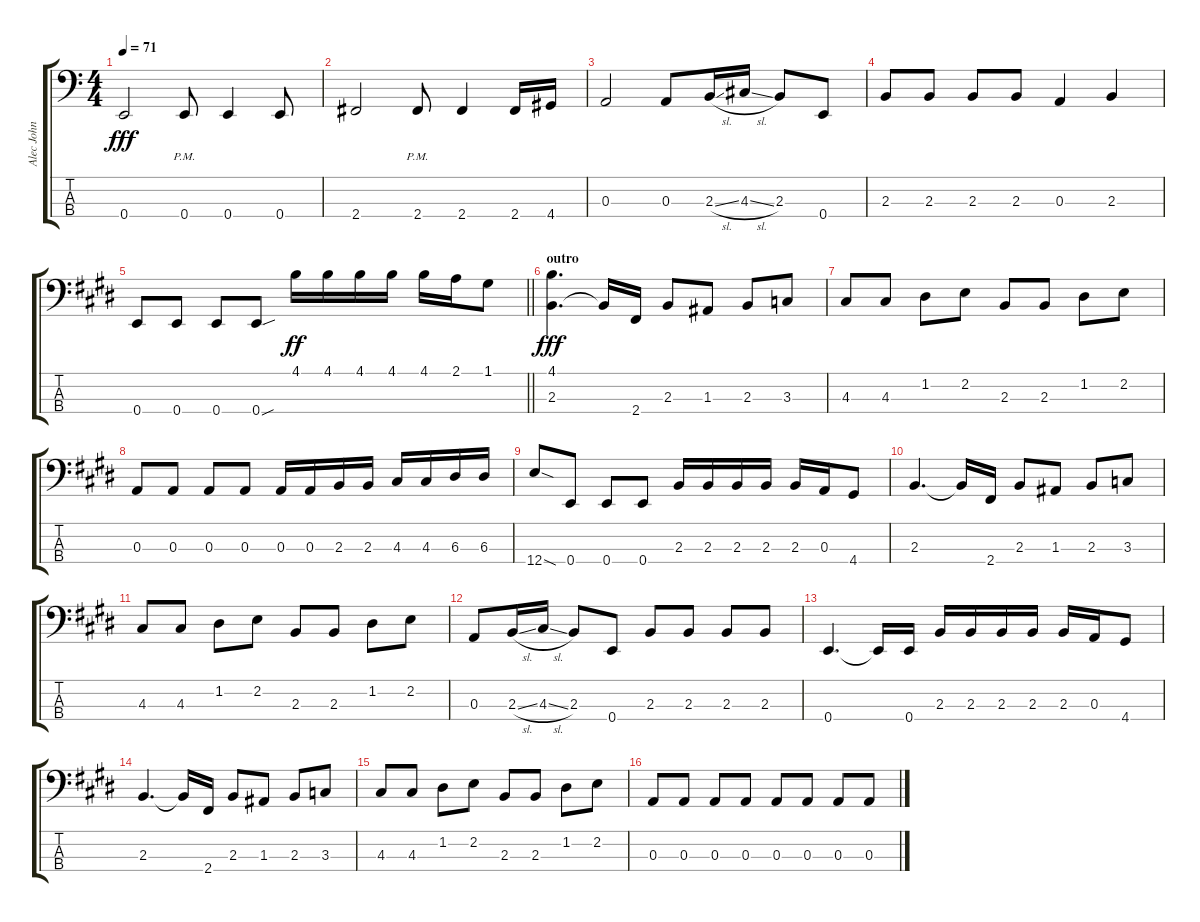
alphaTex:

\track ("Alec John Such" "Alec John ") {instrument electricbassfinger}
\staff {score tabs}
\tuning (G2 D2 A1 E1) {hide}
\ts (4 4)
\tempo 71
\clef f4
\ks c
0.4.2{dy fff} 0.4{pm}.8 0.4.4 0.4.8 |
2.4.2 2.4{pm}.8 2.4.4 2.4.16 4.4.16 |
0.3.2 0.3.8 2.3{sl}.16 4.3{sl}.16 2.3.8 0.4.8 |
2.3.8 2.3.8 2.3.8 2.3.8 0.3.4 2.3.4 |
\barLineRight lightlight
\ks e
0.4.8 0.4.8 0.4.8 0.4{sou}.8 4.1.16{dy ff} 4.1.16 4.1.16 4.1.16 4.1.16 2.1.16 1.1.8 |
\section ("" "outro")
(4.1 2.3).4{d dy fff} 2.3{t}.16 2.4.16 2.3.8 1.3.8 2.3.8 3.3.8 |
4.3.8 4.3.8 1.2.8 2.2.8 2.3.8 2.3.8 1.2.8 2.2.8 |
0.3.8 0.3.8 0.3.8 0.3.8 0.3.16 0.3.16 2.3.16 2.3.16 4.3.16 4.3.16 6.3.16 6.3.16 |
12.4{sod}.8 0.4.8 0.4.8 0.4.8 2.3.16 2.3.16 2.3.16 2.3.16 2.3.16 0.3.16 4.4.8 |
2.3.4{d} 2.3{t}.16 2.4.16 2.3.8 1.3.8 2.3.8 3.3.8 |
4.3.8 4.3.8 1.2.8 2.2.8 2.3.8 2.3.8 1.2.8 2.2.8 |
0.3.8 2.3{sl}.16 4.3{sl}.16 2.3.8 0.4.8 2.3.8 2.3.8 2.3.8 2.3.8 |
0.4.4{d} 0.4{t}.16 0.4.16 2.3.16 2.3.16 2.3.16 2.3.16 2.3.16 0.3.16 4.4.8 |
2.3.4{d} 2.3{t}.16 2.4.16 2.3.8 1.3.8 2.3.8 3.3.8 |
4.3.8 4.3.8 1.2.8 2.2.8 2.3.8 2.3.8 1.2.8 2.2.8 |
0.3.8 0.3.8 0.3.8 0.3.8 0.3.8 0.3.8 0.3.8 0.3.8
